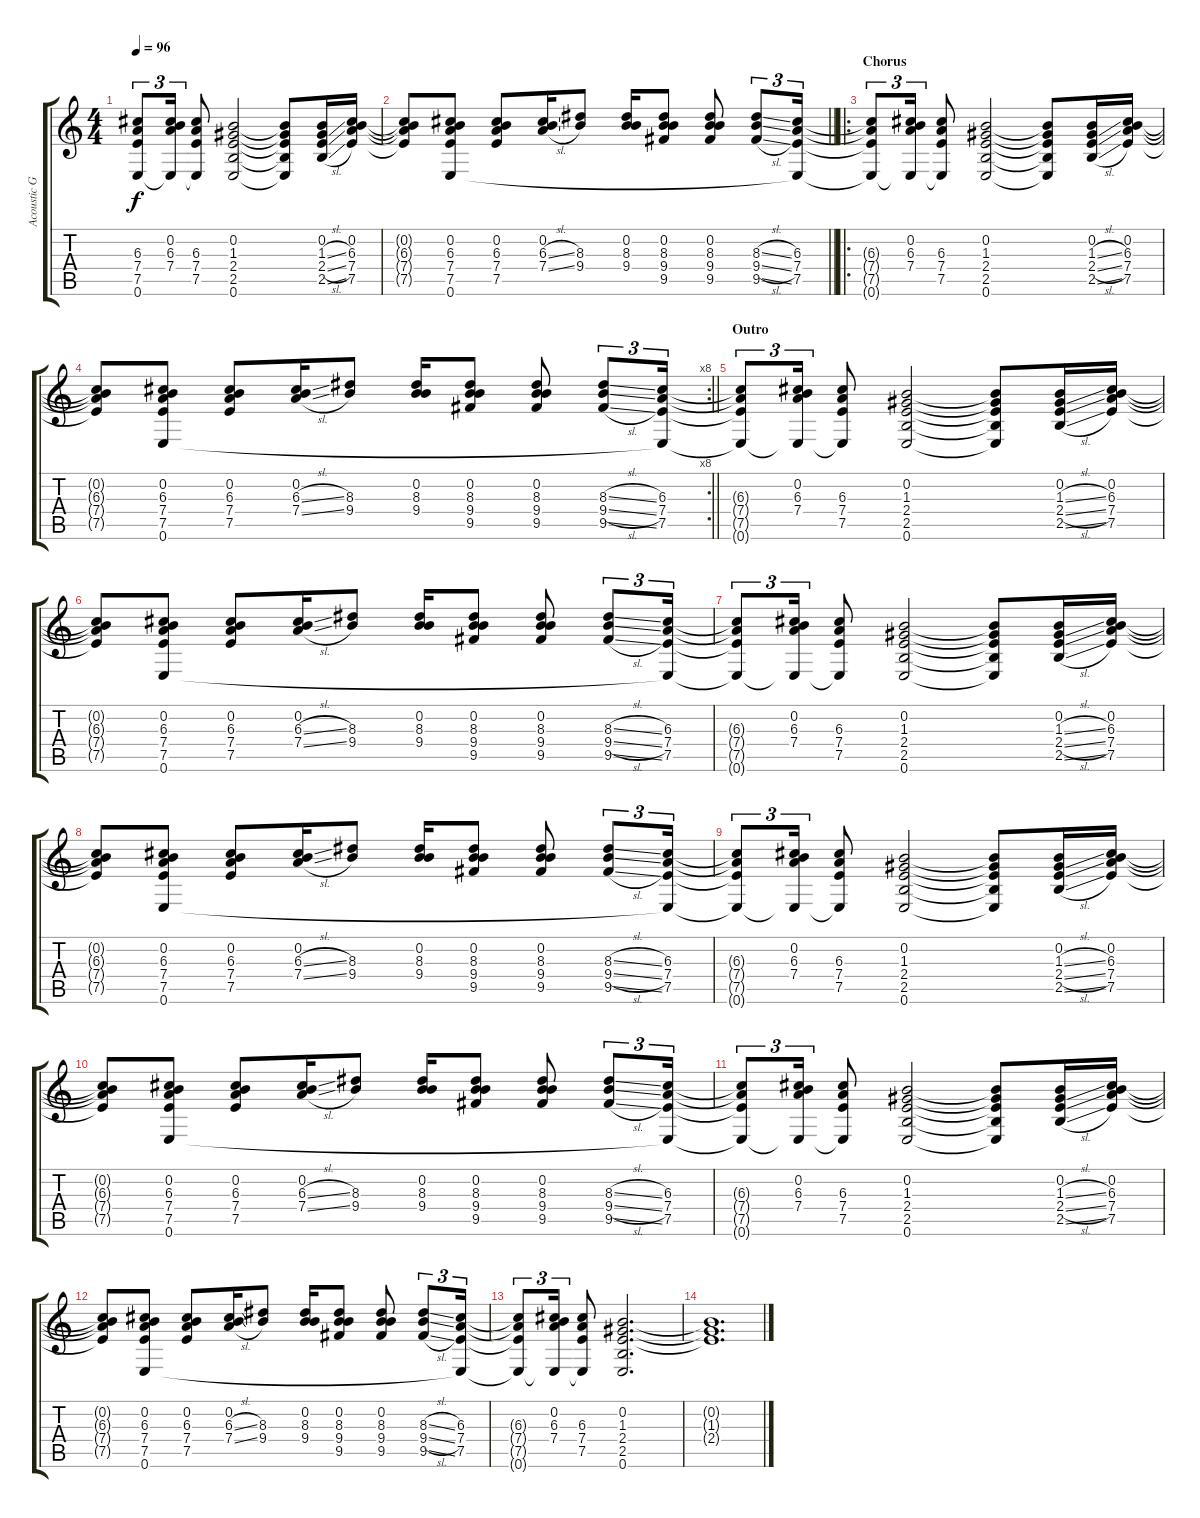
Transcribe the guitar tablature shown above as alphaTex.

\track ("Acoustic Gtr (Left)" "Acoustic G") {instrument acousticguitarsteel}
\staff {score tabs}
\tuning (E4 B3 G3 D3 A2 E2) {hide}
\ts (4 4)
\tempo 96
\clef g2
\ks c
(6.3{t} 7.4{t} 7.5{t} 0.6{t}).8{tu (3 2) dy f} (0.2 6.3 7.4 0.6{t}).16{tu (3 2)} (6.3 7.4 7.5 0.6{t}).8 (0.2 1.3 2.4 2.5 0.6).2 (0.2{t} 1.3{t} 2.4{t} 2.5{t} 0.6{t}).8 (0.2 1.3{sl} 2.4{sl} 2.5{sl}).16 (0.2 6.3 7.4 7.5).16 |
\barLineRight lightlight
(0.2{t} 6.3{t} 7.4{t} 7.5{t}).8 (0.2 6.3 7.4 7.5 0.6).8 (0.2 6.3 7.4 7.5).8 (0.2 6.3{sl} 7.4{sl}).16 (8.3 9.4).8 (0.2 8.3 9.4).16 (0.2 8.3 9.4 9.5).8 (0.2 8.3 9.4 9.5).8 (8.3{sl} 9.4{sl} 9.5{sl}).8{tu (3 2)} (6.3 7.4 7.5 0.6{t}).16{tu (3 2)} |
\ro
\section ("" "Chorus")
(6.3{t} 7.4{t} 7.5{t} 0.6{t}).8{tu (3 2)} (0.2 6.3 7.4 0.6{t}).16{tu (3 2)} (6.3 7.4 7.5 0.6{t}).8 (0.2 1.3 2.4 2.5 0.6).2 (0.2{t} 1.3{t} 2.4{t} 2.5{t} 0.6{t}).8 (0.2 1.3{sl} 2.4{sl} 2.5{sl}).16 (0.2 6.3 7.4 7.5).16 |
\rc 8
\barLineRight lightlight
(0.2{t} 6.3{t} 7.4{t} 7.5{t}).8 (0.2 6.3 7.4 7.5 0.6).8 (0.2 6.3 7.4 7.5).8 (0.2 6.3{sl} 7.4{sl}).16 (8.3 9.4).8 (0.2 8.3 9.4).16 (0.2 8.3 9.4 9.5).8 (0.2 8.3 9.4 9.5).8 (8.3{sl} 9.4{sl} 9.5{sl}).8{tu (3 2)} (6.3 7.4 7.5 0.6{t}).16{tu (3 2)} |
\section ("" "Outro")
(6.3{t} 7.4{t} 7.5{t} 0.6{t}).8{tu (3 2)} (0.2 6.3 7.4 0.6{t}).16{tu (3 2)} (6.3 7.4 7.5 0.6{t}).8 (0.2 1.3 2.4 2.5 0.6).2 (0.2{t} 1.3{t} 2.4{t} 2.5{t} 0.6{t}).8 (0.2 1.3{sl} 2.4{sl} 2.5{sl}).16 (0.2 6.3 7.4 7.5).16 |
(0.2{t} 6.3{t} 7.4{t} 7.5{t}).8 (0.2 6.3 7.4 7.5 0.6).8 (0.2 6.3 7.4 7.5).8 (0.2 6.3{sl} 7.4{sl}).16 (8.3 9.4).8 (0.2 8.3 9.4).16 (0.2 8.3 9.4 9.5).8 (0.2 8.3 9.4 9.5).8 (8.3{sl} 9.4{sl} 9.5{sl}).8{tu (3 2)} (6.3 7.4 7.5 0.6{t}).16{tu (3 2)} |
(6.3{t} 7.4{t} 7.5{t} 0.6{t}).8{tu (3 2)} (0.2 6.3 7.4 0.6{t}).16{tu (3 2)} (6.3 7.4 7.5 0.6{t}).8 (0.2 1.3 2.4 2.5 0.6).2 (0.2{t} 1.3{t} 2.4{t} 2.5{t} 0.6{t}).8 (0.2 1.3{sl} 2.4{sl} 2.5{sl}).16 (0.2 6.3 7.4 7.5).16 |
(0.2{t} 6.3{t} 7.4{t} 7.5{t}).8 (0.2 6.3 7.4 7.5 0.6).8 (0.2 6.3 7.4 7.5).8 (0.2 6.3{sl} 7.4{sl}).16 (8.3 9.4).8 (0.2 8.3 9.4).16 (0.2 8.3 9.4 9.5).8 (0.2 8.3 9.4 9.5).8 (8.3{sl} 9.4{sl} 9.5{sl}).8{tu (3 2)} (6.3 7.4 7.5 0.6{t}).16{tu (3 2)} |
(6.3{t} 7.4{t} 7.5{t} 0.6{t}).8{tu (3 2)} (0.2 6.3 7.4 0.6{t}).16{tu (3 2)} (6.3 7.4 7.5 0.6{t}).8 (0.2 1.3 2.4 2.5 0.6).2 (0.2{t} 1.3{t} 2.4{t} 2.5{t} 0.6{t}).8 (0.2 1.3{sl} 2.4{sl} 2.5{sl}).16 (0.2 6.3 7.4 7.5).16 |
(0.2{t} 6.3{t} 7.4{t} 7.5{t}).8 (0.2 6.3 7.4 7.5 0.6).8 (0.2 6.3 7.4 7.5).8 (0.2 6.3{sl} 7.4{sl}).16 (8.3 9.4).8 (0.2 8.3 9.4).16 (0.2 8.3 9.4 9.5).8 (0.2 8.3 9.4 9.5).8 (8.3{sl} 9.4{sl} 9.5{sl}).8{tu (3 2)} (6.3 7.4 7.5 0.6{t}).16{tu (3 2)} |
(6.3{t} 7.4{t} 7.5{t} 0.6{t}).8{tu (3 2)} (0.2 6.3 7.4 0.6{t}).16{tu (3 2)} (6.3 7.4 7.5 0.6{t}).8 (0.2 1.3 2.4 2.5 0.6).2 (0.2{t} 1.3{t} 2.4{t} 2.5{t} 0.6{t}).8 (0.2 1.3{sl} 2.4{sl} 2.5{sl}).16 (0.2 6.3 7.4 7.5).16 |
(0.2{t} 6.3{t} 7.4{t} 7.5{t}).8 (0.2 6.3 7.4 7.5 0.6).8 (0.2 6.3 7.4 7.5).8 (0.2 6.3{sl} 7.4{sl}).16 (8.3 9.4).8 (0.2 8.3 9.4).16 (0.2 8.3 9.4 9.5).8 (0.2 8.3 9.4 9.5).8 (8.3{sl} 9.4{sl} 9.5{sl}).8{tu (3 2)} (6.3 7.4 7.5 0.6{t}).16{tu (3 2)} |
(6.3{t} 7.4{t} 7.5{t} 0.6{t}).8{tu (3 2)} (0.2 6.3 7.4 0.6{t}).16{tu (3 2)} (6.3 7.4 7.5 0.6{t}).8 (0.2 1.3 2.4 2.5 0.6).2{d} |
(0.2{t} 1.3{t} 2.4{t}).1{d}
